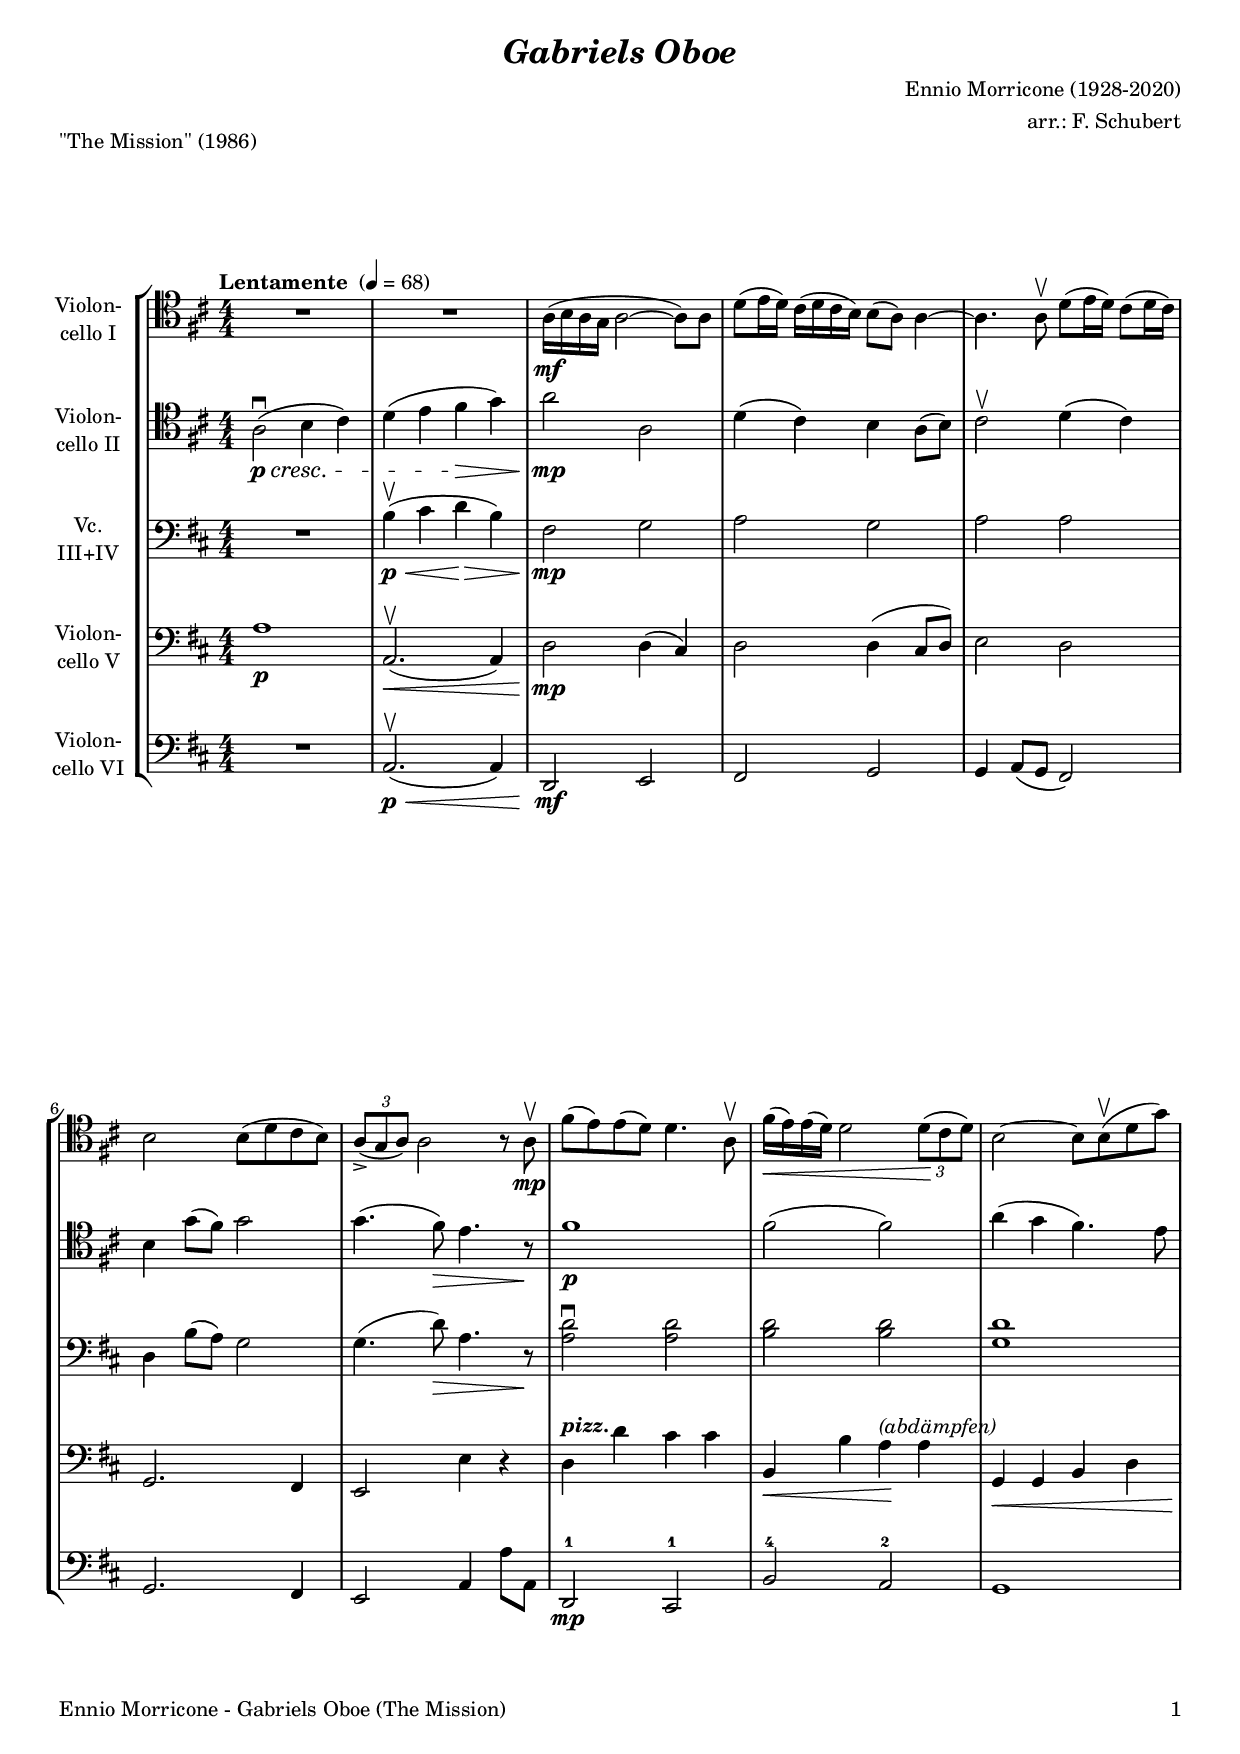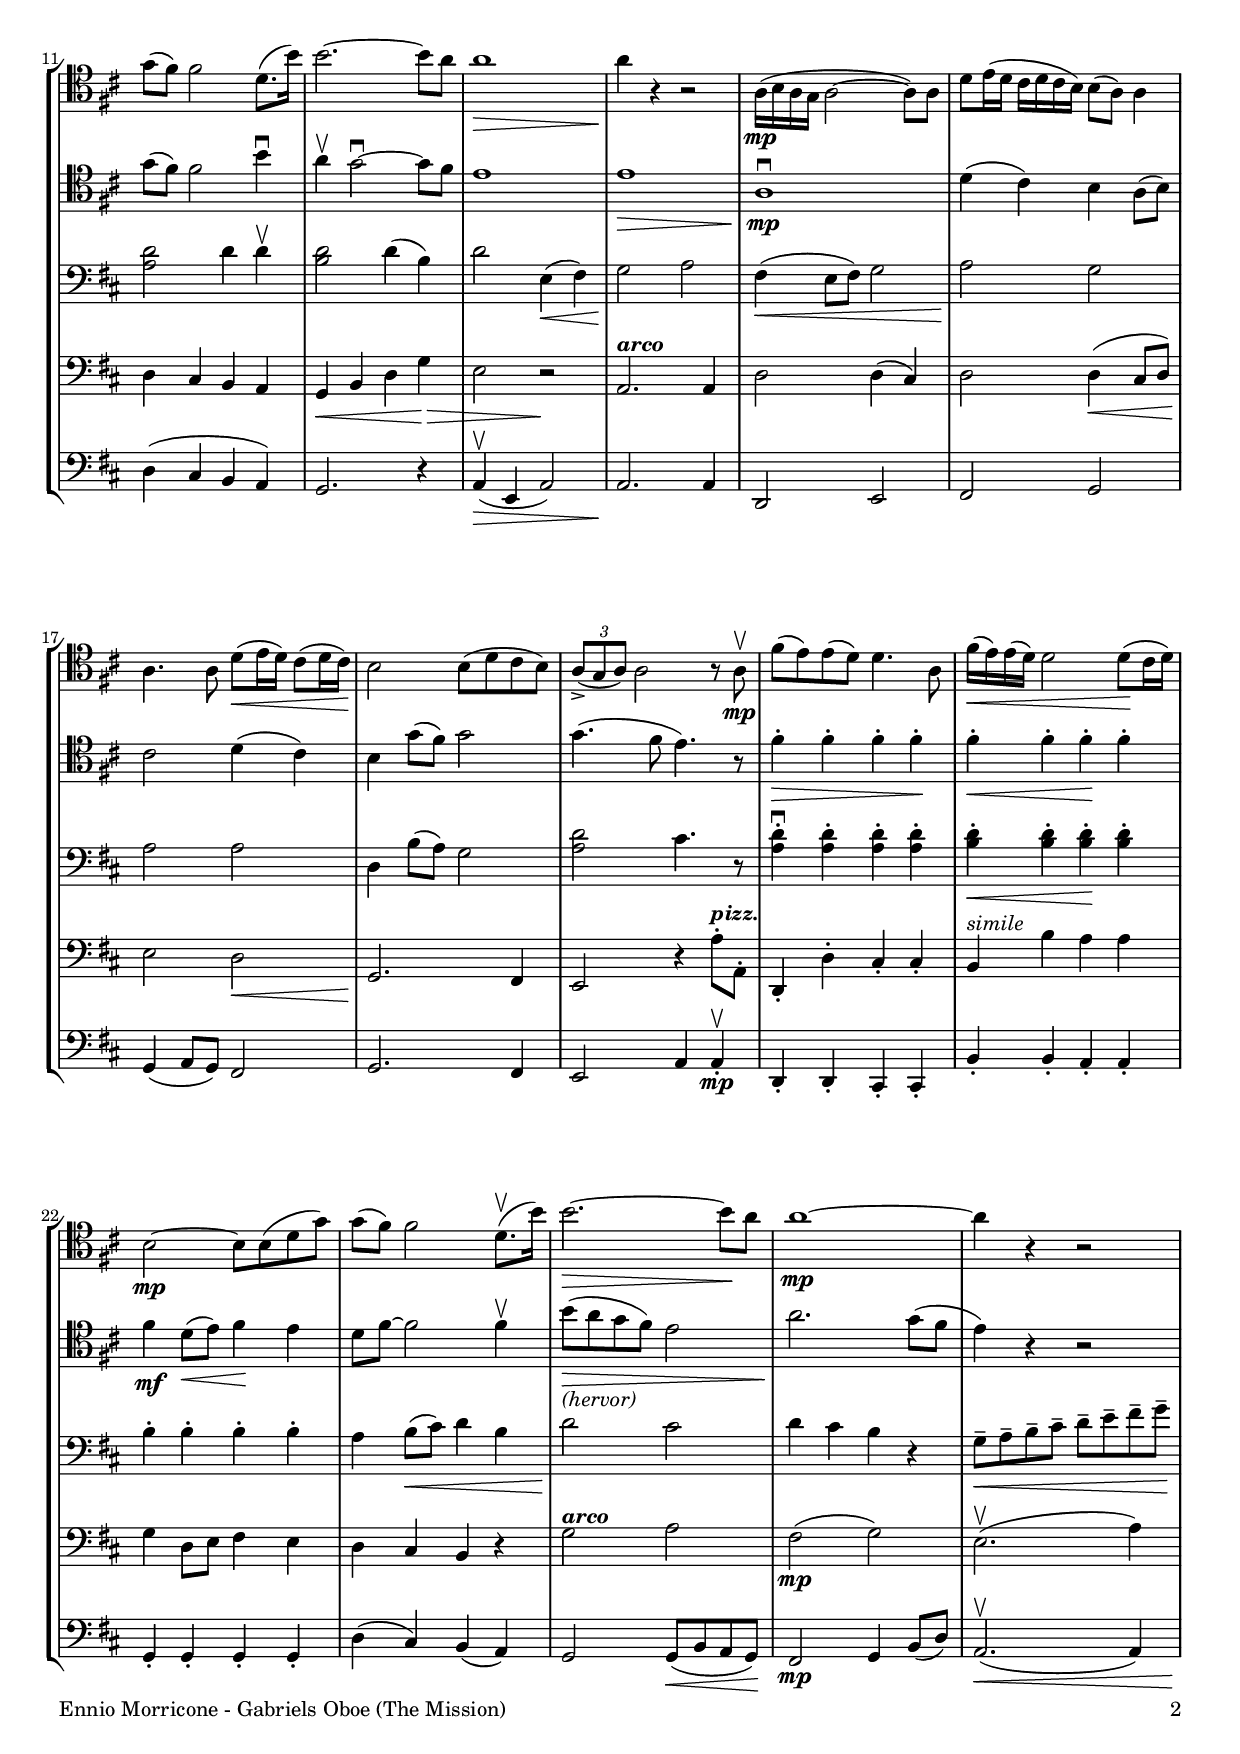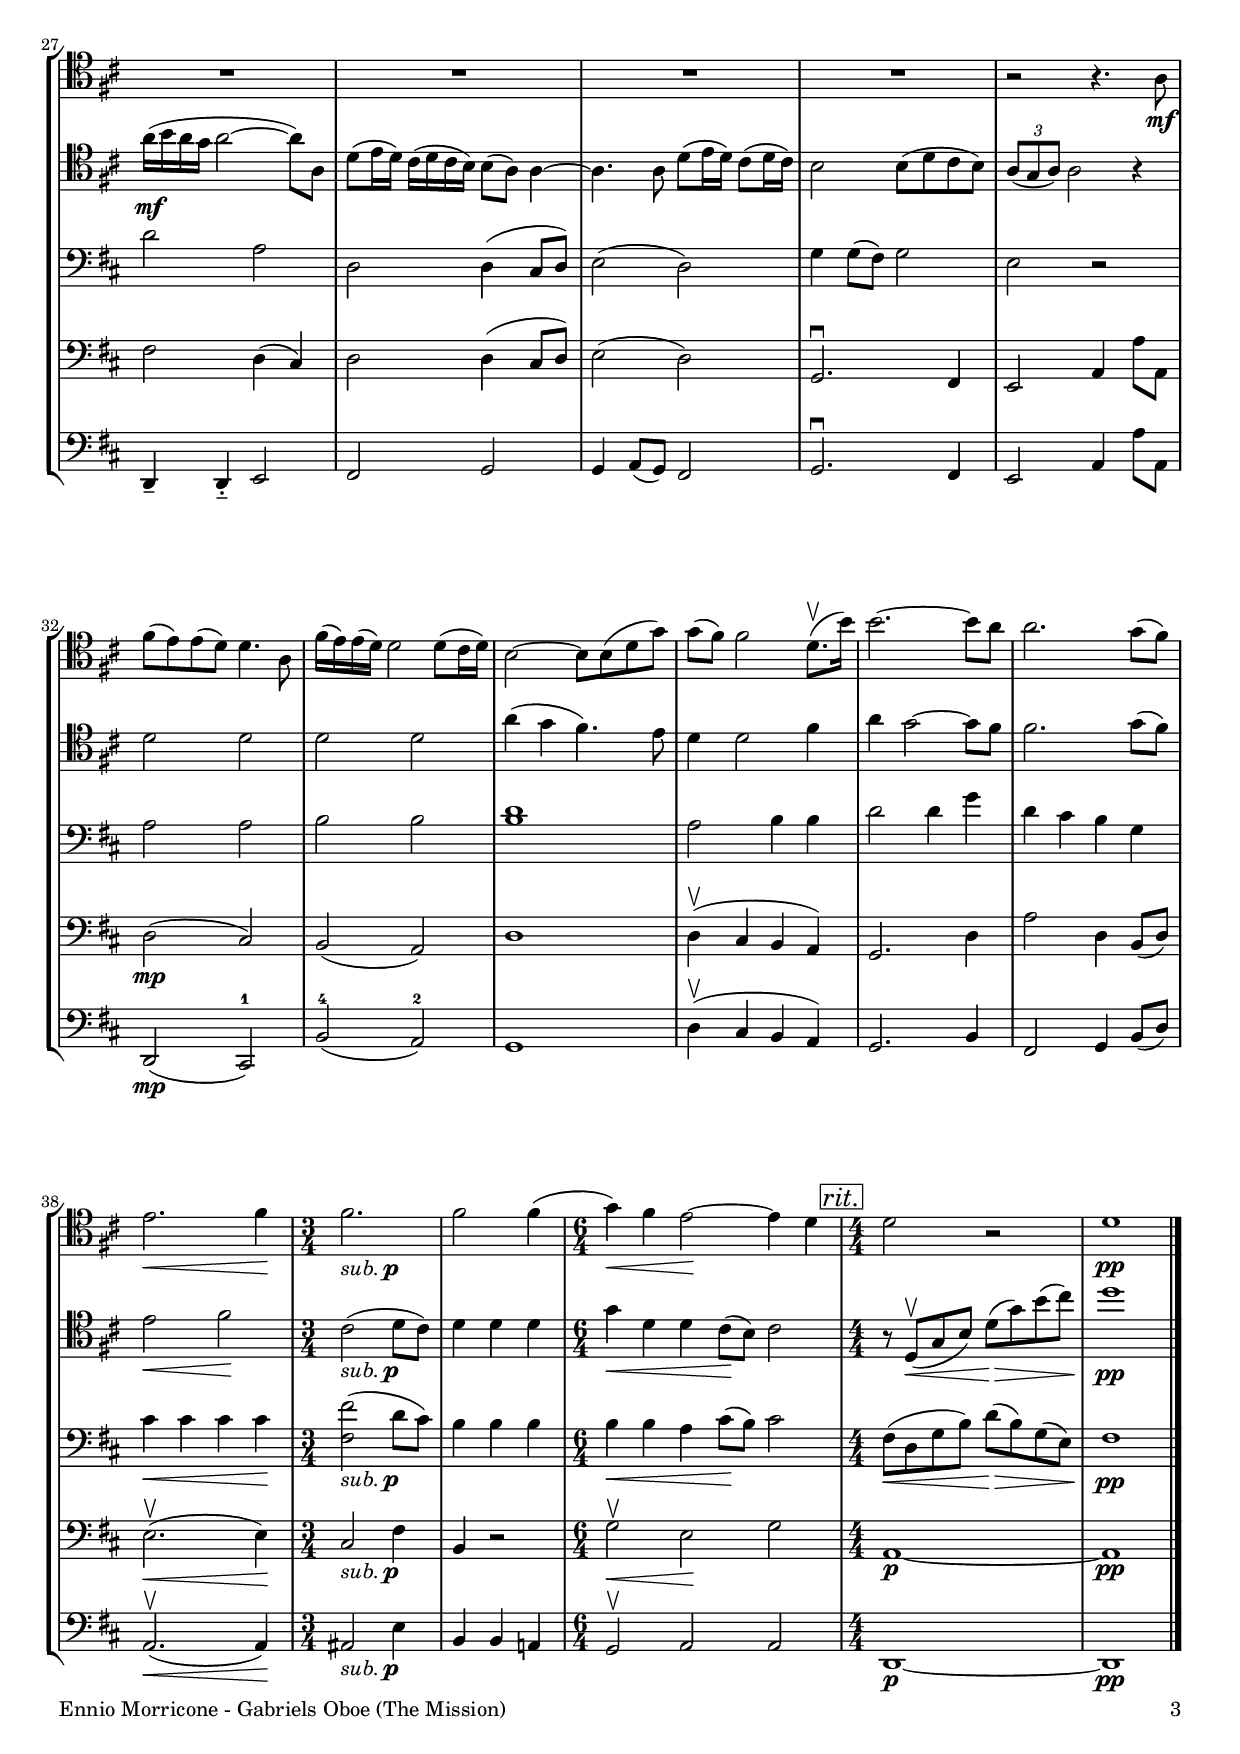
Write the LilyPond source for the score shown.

\version "2.18.2"
\include "deutsch.ly"
  
#(set-global-staff-size 18)

\header {
  title     = \markup \bold \italic "Gabriels Oboe"
  composer  = "Ennio Morricone (1928-2020)"
  arranger  = "arr.: F. Schubert"
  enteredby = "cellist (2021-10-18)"
  piece     = "\"The Mission\" (1986)"
}

voiceconsts = {
  \key d \major
  \time 4/4
  \clef "bass"
  \numericTimeSignature
  \compressEmptyMeasures
  % Set default beaming for all staves
%  \set Timing.beamExceptions = #'()
%  \set Timing.baseMoment     = #(ly:make-moment 1 4)
%  \set Timing.beatStructure  = #'(1 1 1 1)
  \tempo "Lentamente " 4=68
}

micl = "clarinet"
mifl = "flute"
miob = "oboe"
mifh = "french horn"
misx = "tenor sax"
mist = "string ensemble 1"
misz = "string ensemble 2"
miba = "cello"
mipz = "pizzicato strings"

abd  = \markup \italic "(abdämpfen)"
arco = \markup \bold \italic "arco"
atfu = \mark \markup \italic "attaca Fuga"
echo = \markup \italic "(Echo)"
herv = \markup \italic "(hervor)"
pizz = \markup \bold \italic "pizz."
rit  = \mark \markup \box \italic "rit."
sim  = \markup \italic "simile"
solo = \markup \italic "Solo"
subp = \markup \italic { "sub." \dynamic p }
tutt = \markup \italic "Tutti"

va = \relative c' {
  \voiceconsts 
  \clef "tenor"

  R1*2
  a16(\mf h a g a2~ a8) a
  d( e16 d) cis( d cis h) h8( a) a4~
  a4. a8\upbow d( e16 d) cis8( d16 cis)

  h2 h8( d cis h)
  \tuplet 3/2 4 { a(-> g a) } a2 r8 a\upbow\mp
  fis'( e) e( d) d4. a8\upbow
  fis'16(\< e) e( d) d2 \tuplet 3/2 4 { d8(\! cis d) }

  h2~ h8 h(\upbow d g)
  g( fis) fis2 d8.( h'16)
  h2.~ h8 a
  a1\>
  a4\! r r2
  a,16(\mp h a g a2~ a8) a

  d e16( d cis d cis h) h8( a) a4
  a4. a8 d(\< e16 d) cis8( d16 cis)
  h2\! h8( d cis h)

  \tuplet 3/2 4 { a(-> g a) } a2 r8 a\upbow\mp
  fis'( e) e( d) d4. a8
  fis'16(\< e) e( d) d2 d8(\! cis16 d)
  h2~\mp h8 h( d g)

  g( fis) fis2 d8.(\upbow h'16)
  h2.~\> h8\! a
  a1~\mp
  a4 r r2

  R1*4
  r2 r4. a,8\mf
  fis'( e) e( d) d4. a8
  fis'16( e) e( d) d2 d8( cis16 d)
  h2~ h8 h( d g)

  g( fis) fis2 d8.(\upbow h'16)
  h2.~ h8 a
  a2. g8( fis)
  e2.\< fis4\! \time 3/4

  fis2._\subp
  fis2 fis4( \time 6/4 g)\< fis e2~\! e4 d \time 4/4 \rit
  d2 r
  d1\pp \bar "|."
}

vb = \relative c' {
  \voiceconsts 
  \clef "tenor"

  a2(\downbow\p\cresc h4 cis)
  d( e fis\> g)
  a2\!\mp a,
  d4( cis) h a8( h)
  cis2\upbow d4( cis)

  h g'8( fis) g2
  g4.( fis8)\> e4. r8\!
  fis1\p
  fis2( fis)

  a4( g fis4.) e8
  g( fis) fis2 h4\downbow
  a\upbow g2~\downbow g8 fis
  e1
  e\>
  a,\downbow\!\mp

  d4( cis) h a8( h)
  cis2 d4( cis)
  h g'8( fis) g2

  g4.( fis8 e4.) r8
  fis4-.\> fis-. fis-. fis-.\!
  fis-.\< fis-. fis-.\! fis-.
  fis\mf d8(\< e) fis4\! e

  d8 fis~ fis2 fis4\upbow
  h8(_\herv\> a g fis) e2
  a2.\! g8( fis
  e4) r r2

  a16(\mf h a g a2~ a8) a,
  d( e16 d) cis( d cis h) h8( a) a4~
  a4. a8 d( e16 d) cis8( d16 cis)
  h2 h8( d cis h)

  \tuplet 3/2 4 { a( g a) } a2 r4
  d2 d
  d d
  a'4( g fis4.) e8

  d4 d2 fis4
  a g2~ g8 fis
  fis2. g8( fis)
  e2\< fis\! \time 3/4

  cis(_\subp d8 cis)
  d4 d d \time 6/4
  g\< d d cis8(\! h) cis2 \time 4/4 \rit
  r8 d,8(\upbow\< g h) d(\!\> g) h( cis)
  d1\!\pp \bar "|."
}

vc = \relative c' {
  \voiceconsts 

  R1
  h4(\upbow\p\< cis d\!\> h)
  fis2\mp g
  a g
  a a

  d,4 h'8( a) g2
  g4.( d'8)\> a4. r8\!
  <a d>2\downbow <a d>
  <h d> <h d>

  <g d'>1
  <a d>2 d4 d\upbow
  <h d>2 d4( h)
  d2 e,4(\< fis)
  g2\! a
  fis4(\< e8 fis) g2

  a\! g
  a a
  d,4 h'8( a) g2

  <a d> cis4. r8
  <a d>4-.^\downbow <a d>-. <a d>-. <a d>-.
  <h d>-.\< <h d>-. <h d>-.\! <h d>-.
  h-. h-. h-. h-.

  a h8(\< cis) d4 h
  d2\! cis
  d4 cis h r
  g8--\< a-- h-- cis-- d-- e-- fis-- g--\!

  d2 a
  d, d4( cis8 d)
  e2( d)
  g4 g8( fis) g2

  e r
  a a
  h h
  <h d>1

  a2 h4 h
  d2 d4 g
  d cis h g
  cis\< cis cis cis\! \time 3/4

  <fis, fis'>2(_\subp d'8 cis)
  h4 h h \time 6/4
  h\< h a cis8(\! h) cis2 \time 4/4 \rit
  fis,8(\< d g h) d(\!\> h) g( e)
  fis1\!\pp \bar "|."
}

vd = \relative c' {
  \voiceconsts 

  a1\p
  a,2.(\upbow\< a4)
  d2\!\mp d4( cis)
  d2 d4( cis8 d)
  e2 d

  g,2. fis4
  e2 e'4 r
  \set Staff.midiInstrument = \mipz
  d^\pizz d' cis cis
  h,\< h' a\!^\abd a

  g,\< g h d
  d\! cis h a
  g\< h d g\!\>
  e2 r\!
  \set Staff.midiInstrument = \miba
  a,2.^\arco a4
  d2 d4( cis)

  d2 d4(\< cis8 d)
  e2\! d\<
  g,2.\! fis4

  e2 r4
  \set Staff.midiInstrument = \mipz
  a'8-.^\pizz a,-.
  d,4-. d'-. cis-. cis-.
  h^\sim h' a a
  g d8 e fis4 e

  d cis h r
  \set Staff.midiInstrument = \miba
  g'2^\arco a
  fis(\mp g)
  e2.(\upbow a4)

  fis2\! d4( cis)
  d2 d4( cis8 d)
  e2( d)
  g,2.\downbow fis4

  e2 a4 a'8 a,
  d2(\mp cis)
  h( a)
  d1

  d4(\upbow cis h a)
  g2. d'4
  a'2 d,4 h8( d)
  e2.(\upbow\< e4)\! \time 3/4

  cis2_\subp fis4
  h, r2 \time 6/4
  g'2\upbow\< e\! g \time 4/4 \rit
  a,1~\p
  a\pp \bar "|."
}

ve = \relative c {
  \voiceconsts 

  R1
  a2.(\upbow\p\< a4)
  d,2\!\mf e
  fis g
  g4 a8( g fis2)

  g2. fis4
  e2 a4 a'8 a,
  d,2-1\mp cis-1
  h'-4 a-2

  g1
  d'4( cis h a)
  g2. r4
  a(\upbow\> e a2)
  a2.\! a4
  d,2 e

  fis g
  g4( a8 g) fis2
  g2. fis4

  e2 a4 a-.\upbow\mp
  d,-. d-. cis-. cis-.
  h'-. h-. a-. a-.
  g-. g-. g-. g-.


  d'( cis) h( a)
  g2 g8(\< h a g)\!
  fis2\mp g4 h8( d)
  a2.(\upbow\< a4)

  d,--\! d---. e2
  fis g
  g4 a8( g) fis2
  g2.\downbow fis4

  e2 a4 a'8 a,
  d,2(\mp cis)-1
  h'(-4 a)-2
  g1

  d'4(\upbow cis h a)
  g2. h4
  fis2 g4 h8( d)
  a2.(\upbow\< a4)\! \time 3/4

  ais2_\subp e'4
  h h a! \time 6/4
  g2\upbow a a \time 4/4 \rit
  d,1~\p
  d\pp \bar "|."
}


music = \new StaffGroup <<
      \new Staff {
	\set Staff.midiInstrument = \mist
	\set Staff.instrumentName = \markup \center-column { "Violon-" "cello I" }
	\transpose d d { \va }
      }

      \new Staff {
	\set Staff.midiInstrument = \mist
	\set Staff.instrumentName = \markup \center-column { "Violon-" "cello II" }
	\transpose d d { \vb }
      }

      \new Staff {
	\set Staff.midiInstrument = \miba
	\set Staff.instrumentName = \markup \center-column { "Vc." "III+IV" }
	\transpose d d { \vc }
      }

      \new Staff {
	\set Staff.midiInstrument = \miba
	\set Staff.instrumentName = \markup \center-column { "Violon-" "cello V" }
	\transpose d d { \vd }
      }

      \new Staff {
	\set Staff.midiInstrument = \miba
	\set Staff.instrumentName = \markup \center-column { "Violon-" "cello VI" }
	\transpose d d { \ve }
      }
>>

\book {
   \paper {
    print-page-number = ##t
    print-first-page-number = ##t
    ragged-last-bottom = ##f
    oddHeaderMarkup = \markup \null
    evenHeaderMarkup = \markup \null
    oddFooterMarkup = \markup {
      \fill-line {
        \on-the-fly #print-page-number-check-first
        "Ennio Morricone - Gabriels Oboe (The Mission)" \fromproperty #'page:page-number-string
      }
    }
    evenFooterMarkup = \oddFooterMarkup
  } \score {
    \music
    \layout {}
  }

  \score {
    \unfoldRepeats \music

    \midi {
      \context {
        \Score
      }
    }
  }
}